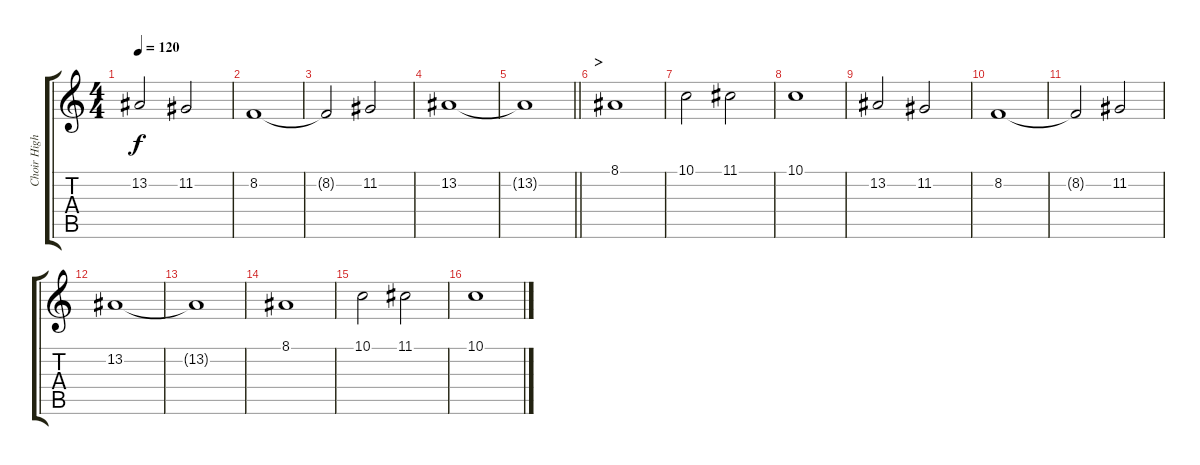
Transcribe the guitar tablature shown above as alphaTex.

\track ("Choir High Voice 1" "Choir High") {instrument choiraahs}
\staff {score tabs}
\tuning (D4 A3 F3 C3 G2 C2) {hide}
\ts (4 4)
\tempo 120
\clef g2
\ks c
13.2.2{dy f} 11.2.2 |
8.2.1 |
8.2{t}.2 11.2.2 |
13.2.1 |
\barLineRight lightlight
13.2{t}.1 |
\section ("" ">")
8.1.1 |
10.1.2 11.1.2 |
10.1.1 |
13.2.2 11.2.2 |
8.2.1 |
8.2{t}.2 11.2.2 |
13.2.1 |
13.2{t}.1 |
8.1.1 |
10.1.2 11.1.2 |
10.1.1
